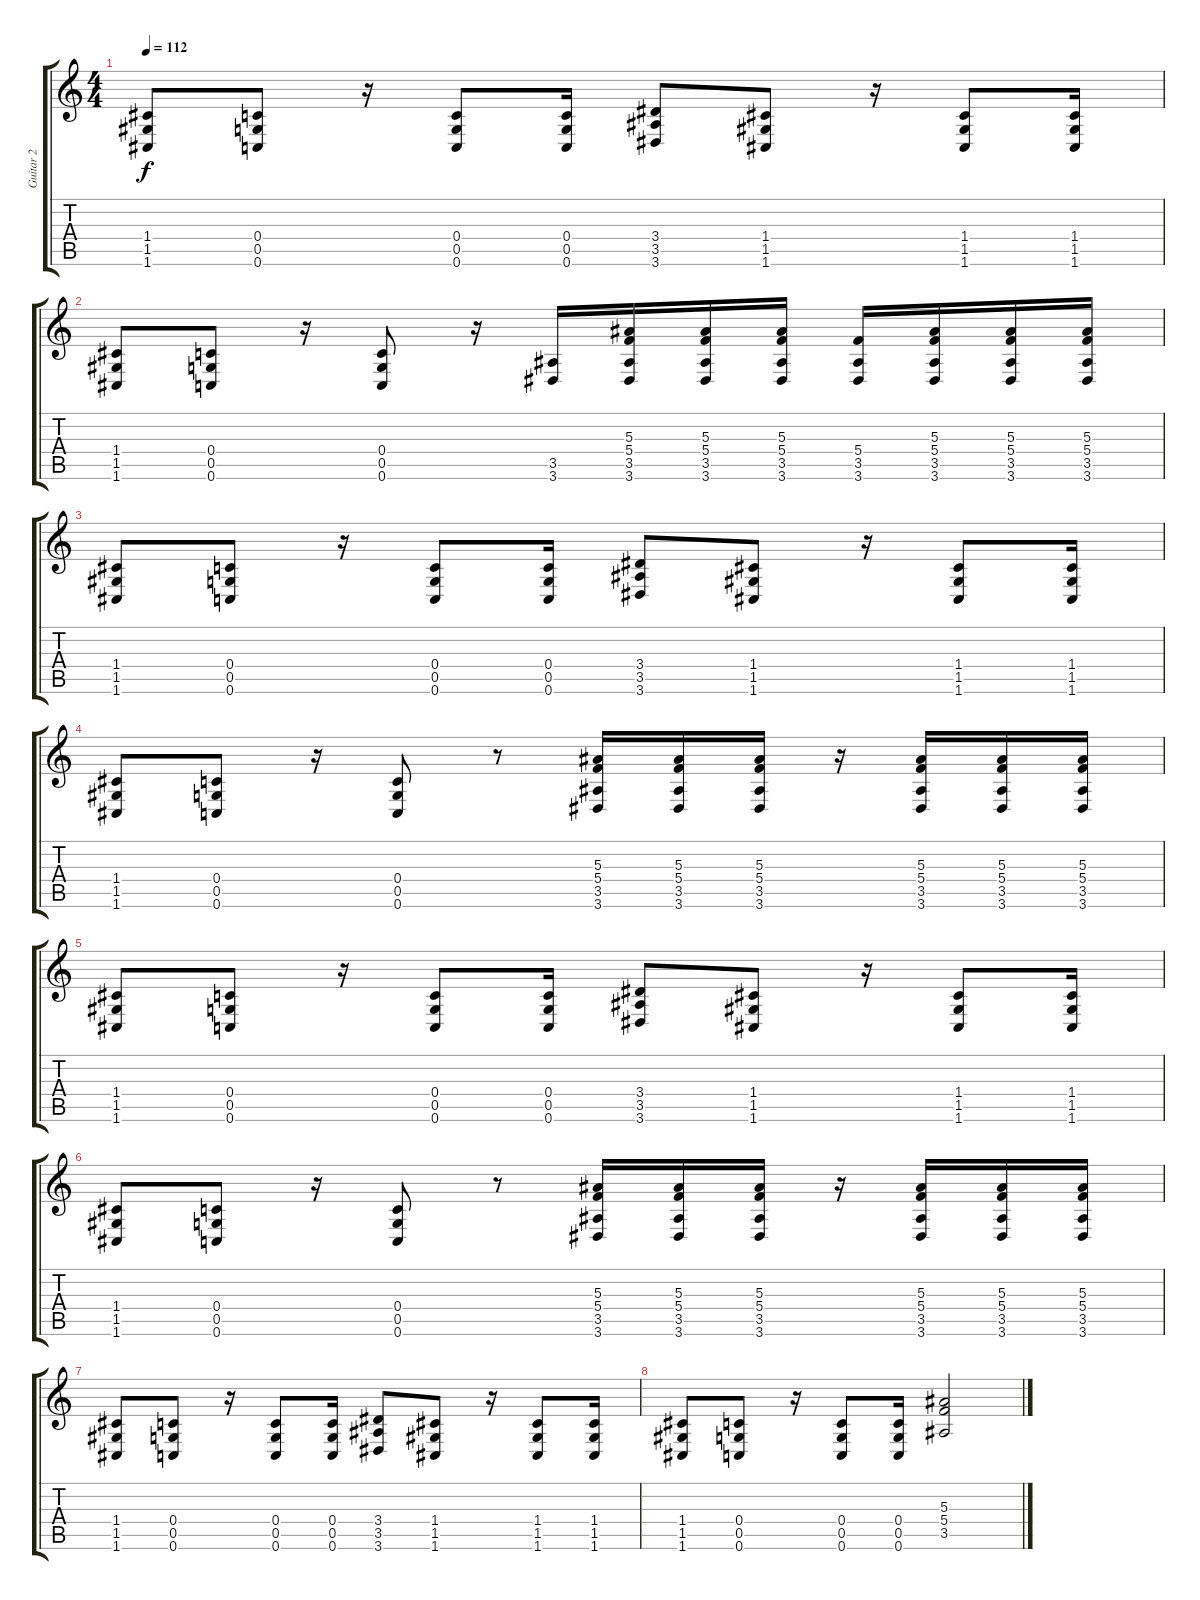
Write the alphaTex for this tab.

\track ("Guitar 2" "Guitar 2") {instrument distortionguitar}
\staff {score tabs}
\tuning (D4 A3 F3 C3 G2 C2) {hide}
\ts (4 4)
\tempo 112
\clef g2
\ks c
(1.4 1.5 1.6).8{dy f instrument distortionguitar} (0.4 0.5 0.6).8 r.16 (0.4 0.5 0.6).8 (0.4 0.5 0.6).16 (3.4 3.5 3.6).8 (1.4 1.5 1.6).8 r.16 (1.4 1.5 1.6).8 (1.4 1.5 1.6).16 |
(1.4 1.5 1.6).8 (0.4 0.5 0.6).8 r.16 (0.4 0.5 0.6).8 r.16 (3.5 3.6).16 (5.3 5.4 3.5 3.6).16 (5.3 5.4 3.5 3.6).16 (5.3 5.4 3.5 3.6).16 (5.4 3.5 3.6).16 (5.3 5.4 3.5 3.6).16 (5.3 5.4 3.5 3.6).16 (5.3 5.4 3.5 3.6).16 |
(1.4 1.5 1.6).8 (0.4 0.5 0.6).8 r.16 (0.4 0.5 0.6).8 (0.4 0.5 0.6).16 (3.4 3.5 3.6).8 (1.4 1.5 1.6).8 r.16 (1.4 1.5 1.6).8 (1.4 1.5 1.6).16 |
(1.4 1.5 1.6).8 (0.4 0.5 0.6).8 r.16 (0.4 0.5 0.6).8 r.8 (5.3 5.4 3.5 3.6).16 (5.3 5.4 3.5 3.6).16 (5.3 5.4 3.5 3.6).16 r.16 (5.3 5.4 3.5 3.6).16 (5.3 5.4 3.5 3.6).16 (5.3 5.4 3.5 3.6).16 |
(1.4 1.5 1.6).8 (0.4 0.5 0.6).8 r.16 (0.4 0.5 0.6).8 (0.4 0.5 0.6).16 (3.4 3.5 3.6).8 (1.4 1.5 1.6).8 r.16 (1.4 1.5 1.6).8 (1.4 1.5 1.6).16 |
(1.4 1.5 1.6).8 (0.4 0.5 0.6).8 r.16 (0.4 0.5 0.6).8 r.8 (5.3 5.4 3.5 3.6).16 (5.3 5.4 3.5 3.6).16 (5.3 5.4 3.5 3.6).16 r.16 (5.3 5.4 3.5 3.6).16 (5.3 5.4 3.5 3.6).16 (5.3 5.4 3.5 3.6).16 |
(1.4 1.5 1.6).8 (0.4 0.5 0.6).8 r.16 (0.4 0.5 0.6).8 (0.4 0.5 0.6).16 (3.4 3.5 3.6).8 (1.4 1.5 1.6).8 r.16 (1.4 1.5 1.6).8 (1.4 1.5 1.6).16 |
(1.4 1.5 1.6).8 (0.4 0.5 0.6).8 r.16 (0.4 0.5 0.6).8 (0.4 0.5 0.6).16 (5.3 5.4 3.5).2
